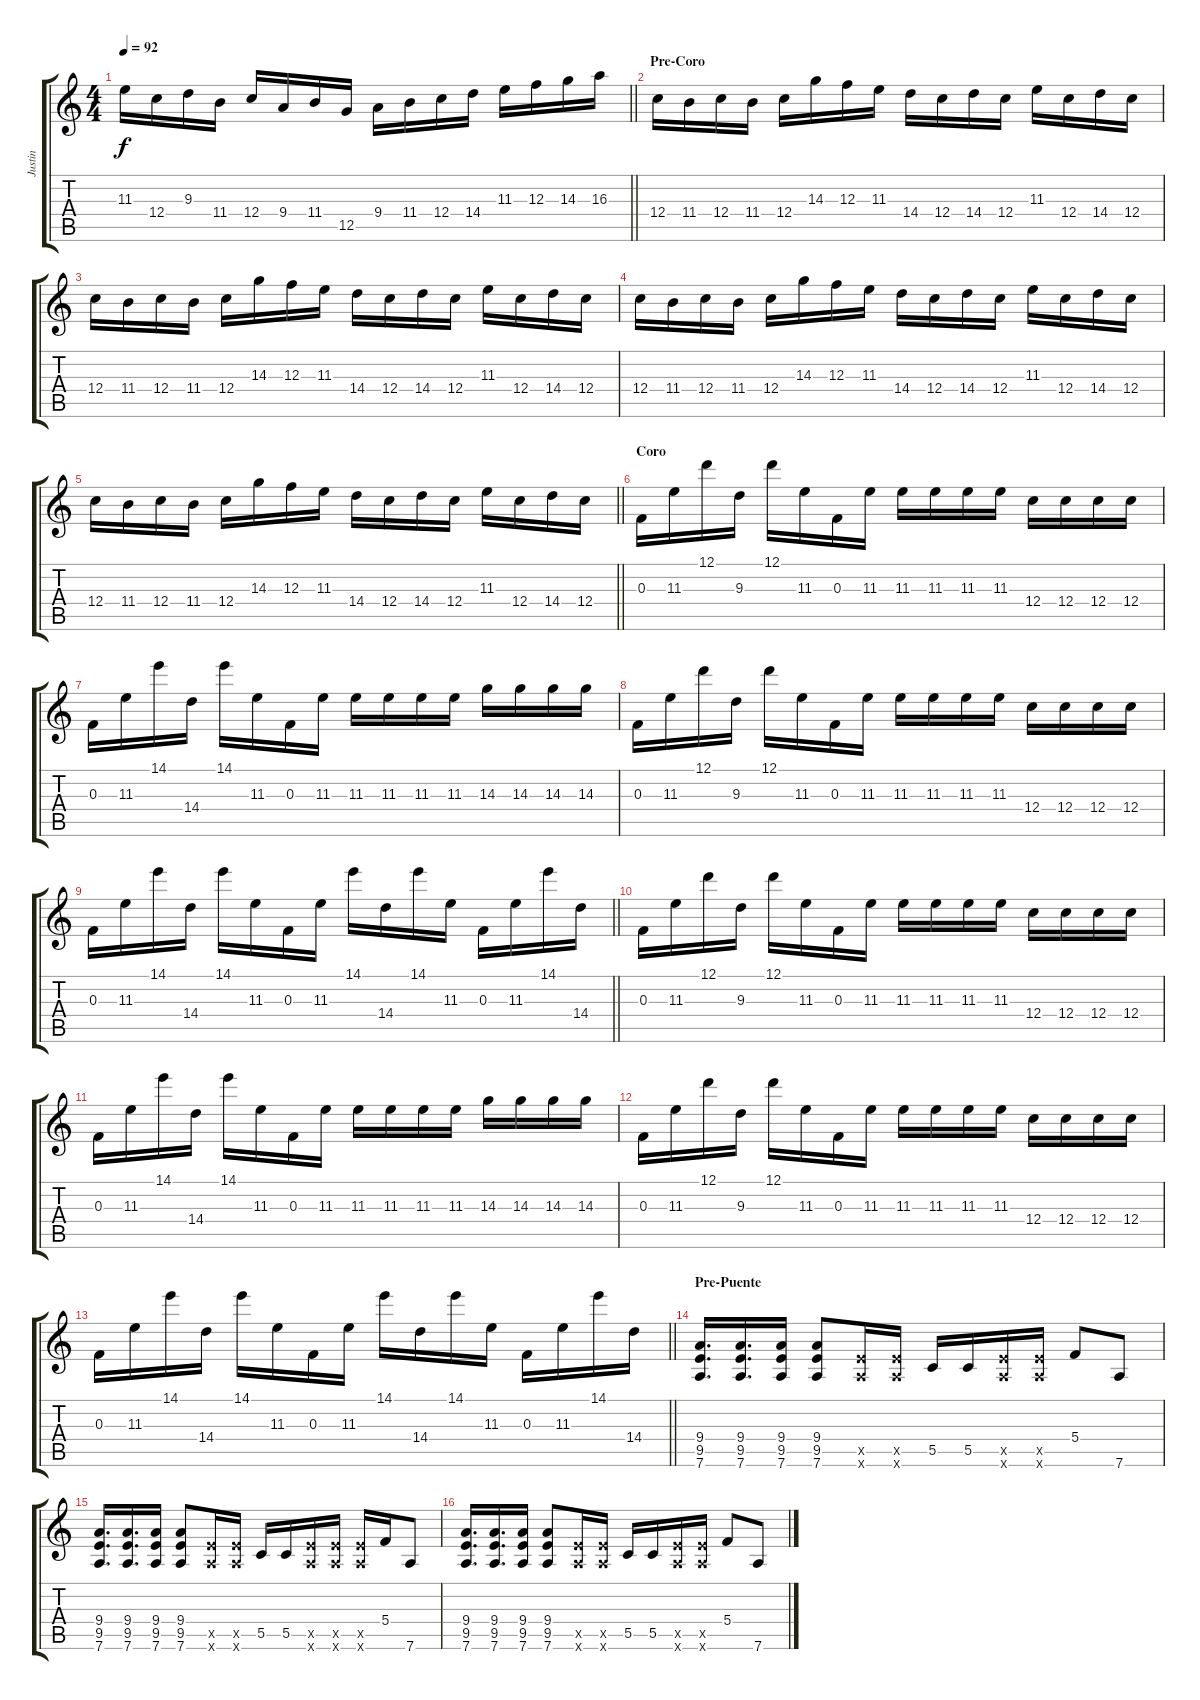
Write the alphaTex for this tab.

\track ("Justin" "Justin") {instrument distortionguitar}
\staff {score tabs}
\tuning (D4 A3 F3 C3 G2 D2) {hide}
\ts (4 4)
\tempo 92
\clef g2
\barLineRight lightlight
\ks c
11.3.16{dy f} 12.4.16 9.3.16 11.4.16 12.4.16 9.4.16 11.4.16 12.5.16 9.4.16 11.4.16 12.4.16 14.4.16 11.3.16 12.3.16 14.3.16 16.3.16 |
\section ("" "Pre-Coro")
12.4.16 11.4.16 12.4.16 11.4.16 12.4.16 14.3.16 12.3.16 11.3.16 14.4.16 12.4.16 14.4.16 12.4.16 11.3.16 12.4.16 14.4.16 12.4.16 |
12.4.16 11.4.16 12.4.16 11.4.16 12.4.16 14.3.16 12.3.16 11.3.16 14.4.16 12.4.16 14.4.16 12.4.16 11.3.16 12.4.16 14.4.16 12.4.16 |
12.4.16 11.4.16 12.4.16 11.4.16 12.4.16 14.3.16 12.3.16 11.3.16 14.4.16 12.4.16 14.4.16 12.4.16 11.3.16 12.4.16 14.4.16 12.4.16 |
\barLineRight lightlight
12.4.16 11.4.16 12.4.16 11.4.16 12.4.16 14.3.16 12.3.16 11.3.16 14.4.16 12.4.16 14.4.16 12.4.16 11.3.16 12.4.16 14.4.16 12.4.16 |
\section ("" "Coro")
0.3.16{volume 16} 11.3.16 12.1.16 9.3.16 12.1.16 11.3.16 0.3.16 11.3.16 11.3.16 11.3.16 11.3.16 11.3.16 12.4.16 12.4.16 12.4.16 12.4.16 |
0.3.16 11.3.16 14.1.16 14.4.16 14.1.16 11.3.16 0.3.16 11.3.16 11.3.16 11.3.16 11.3.16 11.3.16 14.3.16 14.3.16 14.3.16 14.3.16 |
0.3.16 11.3.16 12.1.16 9.3.16 12.1.16 11.3.16 0.3.16 11.3.16 11.3.16 11.3.16 11.3.16 11.3.16 12.4.16 12.4.16 12.4.16 12.4.16 |
\barLineRight lightlight
0.3.16 11.3.16 14.1.16 14.4.16 14.1.16 11.3.16 0.3.16 11.3.16 14.1.16 14.4.16 14.1.16 11.3.16 0.3.16 11.3.16 14.1.16 14.4.16 |
0.3.16 11.3.16 12.1.16 9.3.16 12.1.16 11.3.16 0.3.16 11.3.16 11.3.16 11.3.16 11.3.16 11.3.16 12.4.16 12.4.16 12.4.16 12.4.16 |
0.3.16 11.3.16 14.1.16 14.4.16 14.1.16 11.3.16 0.3.16 11.3.16 11.3.16 11.3.16 11.3.16 11.3.16 14.3.16 14.3.16 14.3.16 14.3.16 |
0.3.16 11.3.16 12.1.16 9.3.16 12.1.16 11.3.16 0.3.16 11.3.16 11.3.16 11.3.16 11.3.16 11.3.16 12.4.16 12.4.16 12.4.16 12.4.16 |
\barLineRight lightlight
0.3.16 11.3.16 14.1.16 14.4.16 14.1.16 11.3.16 0.3.16 11.3.16 14.1.16 14.4.16 14.1.16 11.3.16 0.3.16 11.3.16 14.1.16 14.4.16 |
\section ("" "Pre-Puente")
(9.4 9.5 7.6).16{d} (9.4 9.5 7.6).16{d} (9.4 9.5 7.6).16 (9.4 9.5 7.6).8 (9.5{x} 7.6{x}).16 (9.5{x} 7.6{x}).16 5.5.16 5.5.16 (9.5{x} 7.6{x}).16 (9.5{x} 7.6{x}).16 5.4.8 7.6.8 |
(9.4 9.5 7.6).16{d} (9.4 9.5 7.6).16{d} (9.4 9.5 7.6).16 (9.4 9.5 7.6).8 (9.5{x} 7.6{x}).16 (9.5{x} 7.6{x}).16 5.5.16 5.5.16 (9.5{x} 7.6{x}).16 (9.5{x} 7.6{x}).16 (9.5{x} 7.6{x}).16 5.4.16 7.6.8 |
(9.4 9.5 7.6).16{d} (9.4 9.5 7.6).16{d} (9.4 9.5 7.6).16 (9.4 9.5 7.6).8 (9.5{x} 7.6{x}).16 (9.5{x} 7.6{x}).16 5.5.16 5.5.16 (9.5{x} 7.6{x}).16 (9.5{x} 7.6{x}).16 5.4.8 7.6.8
